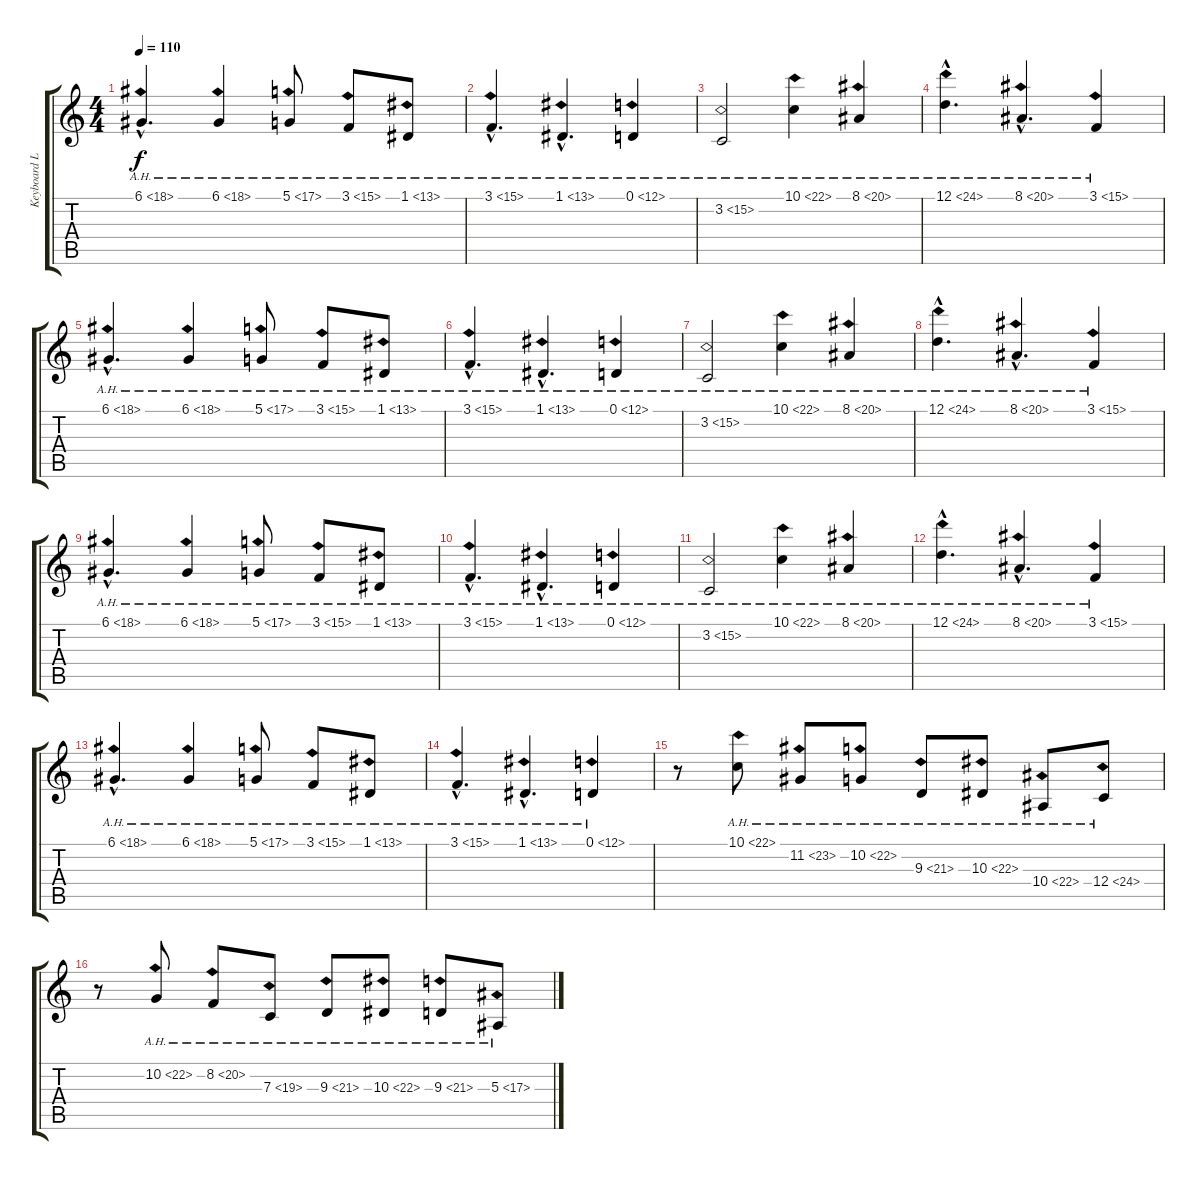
\track ("Keyboard Layer" "Keyboard L") {instrument pad1newage}
\staff {score tabs}
\tuning (D4 A3 F3 C3 G2 C2) {hide}
\ts (4 4)
\tempo 110
\clef g2
\ks c
6.1{ah 12 hac}.4{d dy f} 6.1{ah 12}.4 5.1{ah 12}.8 3.1{ah 12}.8 1.1{ah 12}.8 |
3.1{ah 12 hac}.4{d} 1.1{ah 12 hac}.4{d} 0.1{ah 12}.4 |
3.2{ah 12}.2 10.1{ah 12}.4 8.1{ah 12}.4 |
12.1{ah 12 hac}.4{d} 8.1{ah 12 hac}.4{d} 3.1{ah 12}.4 |
6.1{ah 12 hac}.4{d} 6.1{ah 12}.4 5.1{ah 12}.8 3.1{ah 12}.8 1.1{ah 12}.8 |
3.1{ah 12 hac}.4{d} 1.1{ah 12 hac}.4{d} 0.1{ah 12}.4 |
3.2{ah 12}.2 10.1{ah 12}.4 8.1{ah 12}.4 |
12.1{ah 12 hac}.4{d} 8.1{ah 12 hac}.4{d} 3.1{ah 12}.4 |
6.1{ah 12 hac}.4{d} 6.1{ah 12}.4 5.1{ah 12}.8 3.1{ah 12}.8 1.1{ah 12}.8 |
3.1{ah 12 hac}.4{d} 1.1{ah 12 hac}.4{d} 0.1{ah 12}.4 |
3.2{ah 12}.2 10.1{ah 12}.4 8.1{ah 12}.4 |
12.1{ah 12 hac}.4{d} 8.1{ah 12 hac}.4{d} 3.1{ah 12}.4 |
6.1{ah 12 hac}.4{d} 6.1{ah 12}.4 5.1{ah 12}.8 3.1{ah 12}.8 1.1{ah 12}.8 |
3.1{ah 12 hac}.4{d} 1.1{ah 12 hac}.4{d} 0.1{ah 12}.4 |
r.8 10.1{ah 12}.8 11.2{ah 12}.8 10.2{ah 12}.8 9.3{ah 12}.8 10.3{ah 12}.8 10.4{ah 12}.8 12.4{ah 12}.8 |
r.8 10.2{ah 12}.8 8.2{ah 12}.8 7.3{ah 12}.8 9.3{ah 12}.8 10.3{ah 12}.8 9.3{ah 12}.8 5.3{ah 12}.8
